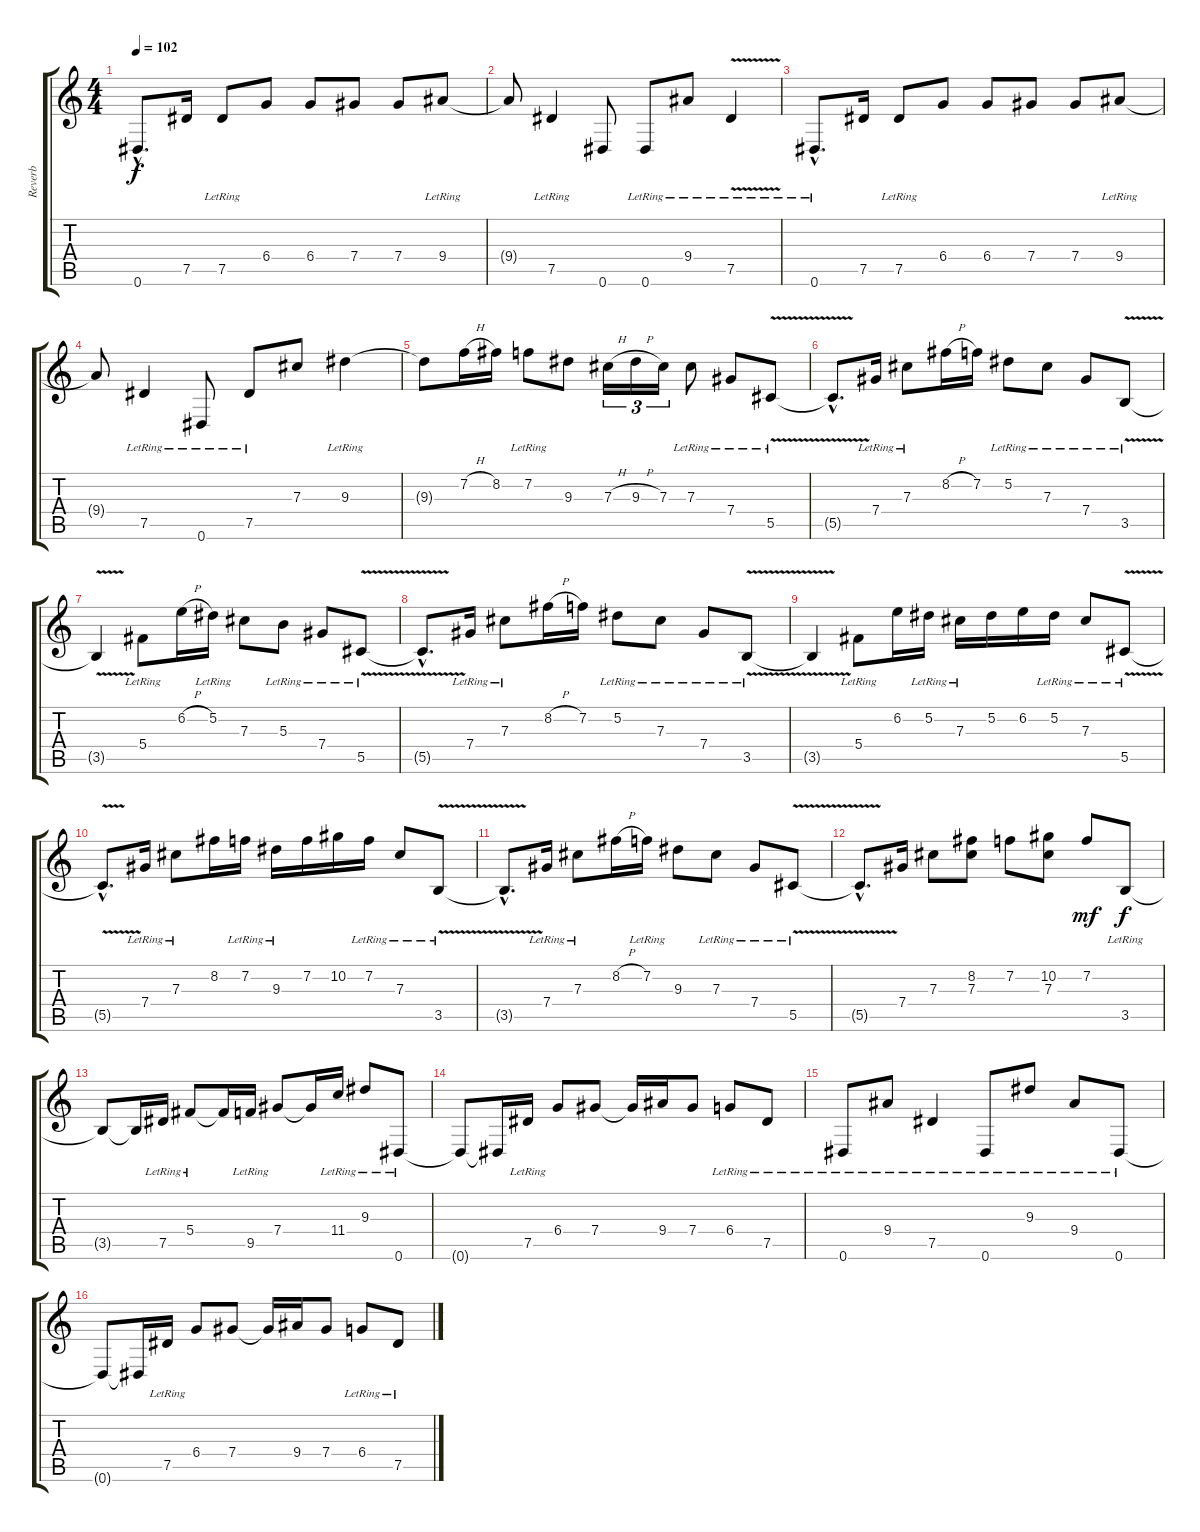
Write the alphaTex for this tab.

\track ("Reverb" "Reverb") {instrument electricguitarjazz}
\staff {score tabs}
\tuning (Eb4 Bb3 Gb3 Db3 Ab2 Eb2) {hide}
\ts (4 4)
\tempo 102
\clef g2
\ks c
0.6{hac}.8{d dy f} 7.5.16 7.5{lr}.8 6.4.8 6.4.8 7.4.8 7.4.8 9.4{lr}.8 |
9.4{t}.8 7.5{lr}.4 0.6.8 0.6{lr}.8 9.4{lr}.8 7.5{v lr}.4 |
0.6{hac lr}.8{d} 7.5.16 7.5{lr}.8 6.4.8 6.4.8 7.4.8 7.4.8 9.4{lr}.8 |
9.4{t}.8 7.5{lr}.4 0.6{lr}.8 7.5{lr}.8 7.3.8 9.3{lr}.4 |
9.3{t}.8 7.2{h}.16 8.2.16 7.2{lr}.8 9.3.8 7.3{h}.16{tu (3 2)} 9.3{h}.16{tu (3 2)} 7.3.16{tu (3 2)} 7.3{lr}.8 7.4{lr}.8 5.5{v lr}.8 |
5.5{hac t}.8{d} 7.4{lr}.16 7.3{lr}.8 8.2{h}.16 7.2.16 5.2{lr}.8 7.3{lr}.8 7.4{lr}.8 3.5{v lr}.8 |
3.5{t}.4 5.4{lr}.8 6.2{h}.16 5.2{lr}.16 7.3.8 5.3{lr}.8 7.4{lr}.8 5.5{v lr}.8 |
5.5{hac t}.8{d} 7.4{lr}.16 7.3{lr}.8 8.2{h}.16 7.2.16 5.2{lr}.8 7.3{lr}.8 7.4{lr}.8 3.5{v lr}.8 |
3.5{t}.4 5.4{lr}.8 6.2.16 5.2{lr}.16 7.3{lr}.16 5.2.16 6.2.16 5.2{lr}.16 7.3{lr}.8 5.5{v lr}.8 |
5.5{hac t}.8{d} 7.4{lr}.16 7.3{lr}.8 8.2.16 7.2{lr}.16 9.3{lr}.16 7.2.16 10.2.16 7.2{lr}.16 7.3{lr}.8 3.5{v lr}.8 |
3.5{hac t}.8{d} 7.4{lr}.16 7.3{lr}.8 8.2{h}.16 7.2{lr}.16 9.3.8 7.3{lr}.8 7.4{lr}.8 5.5{v lr}.8 |
5.5{hac t}.8{d} 7.4.16 7.3.8 (8.2 7.3).8 7.2.8 (10.2 7.3).8 7.2.8{dy mf} 3.5{lr}.8{dy f} |
3.5{t}.8 3.5{t}.16 7.5{lr}.16 5.4{lr}.8 5.4{t}.16 9.5{lr}.16 7.4.8 7.4{t}.16 11.4{lr}.16 9.3{lr}.8 0.6{lr}.8 |
0.6{t}.8 0.6{t}.16 7.5{lr}.16 6.4.8 7.4.8 7.4{t}.16 9.4.16 7.4.8 6.4{lr}.8 7.5{lr}.8 |
0.6{lr}.8 9.4{lr}.8 7.5{lr}.4 0.6{lr}.8 9.3{lr}.8 9.4{lr}.8 0.6{lr}.8 |
0.6{t}.8 0.6{t}.16 7.5{lr}.16 6.4.8 7.4.8 7.4{t}.16 9.4.16 7.4.8 6.4{lr}.8 7.5{lr}.8
